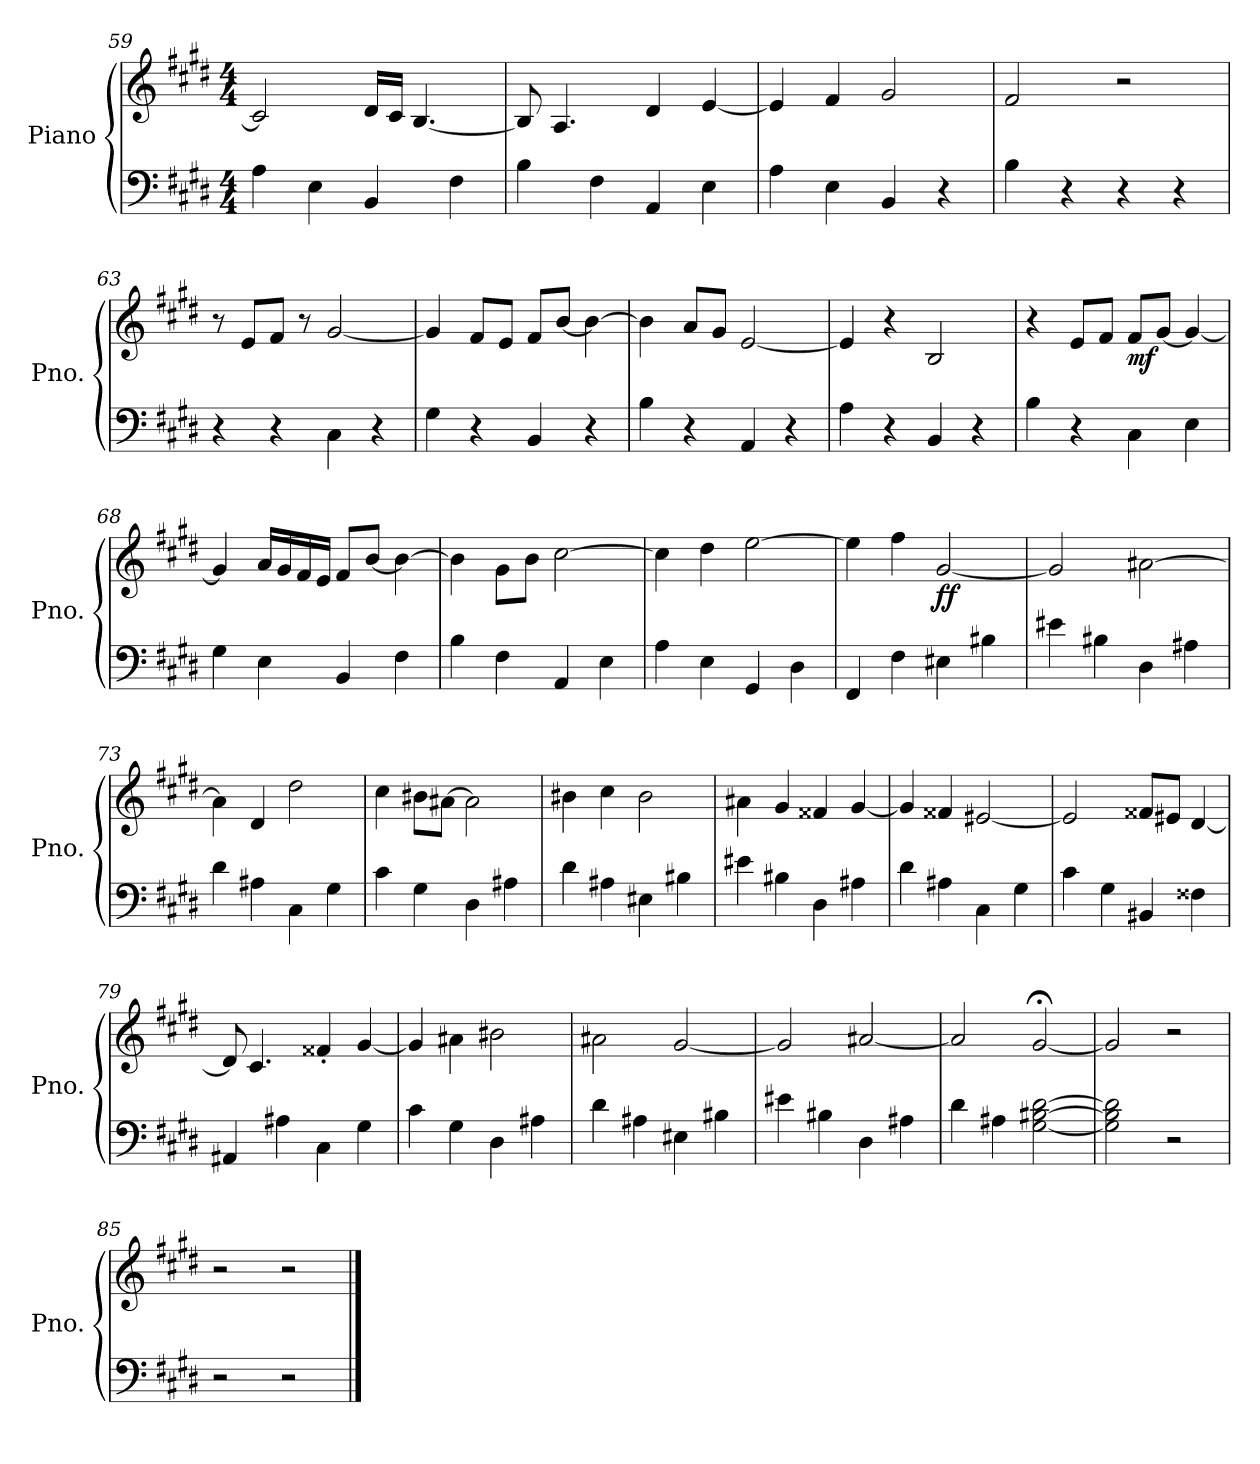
**kern	**kern	**dynam
*part1	*part1	*part1
*staff2	*staff1	*staff1/2
*I"Piano	*	*
*I'Pno.	*	*
*clefF4	*clefG2	*
*k[f#c#g#d#]	*k[f#c#g#d#]	*
*M4/4	*M4/4	*
=59	=59	=59
4A\	2c#/]	.
4E\	.	.
4BB/	16d#/LL	.
.	16c#/JJ	.
.	[4.B/	.
4F#\	.	.
!!LO:LB:g=z
=60	=60	=60
4B\	8B/]	.
.	4.A/	.
4F#\	.	.
4AA/	4d#/	.
4E\	[4e/	.
=61	=61	=61
4A\	4e/]	.
4E\	4f#/	.
4BB/	2g#/	.
4r	.	.
=62	=62	=62
4B\	2f#/	.
4r	.	.
4r	2r	.
4r	.	.
=63	=63	=63
4r	8r	.
.	8e/L	.
4r	8f#/J	.
.	8r	.
4C#\	[2g#/	.
4r	.	.
=64	=64	=64
4G#\	4g#/]	.
4r	8f#/L	.
.	8e/J	.
4BB/	8f#/L	.
.	[8b/J	.
4r	4b\_	.
=65	=65	=65
4B\	4b\]	.
4r	8a/L	.
.	8g#/J	.
4AA/	[2e/	.
4r	.	.
=66	=66	=66
4A\	4e/]	.
4r	4r	.
4BB/	2B/	.
4r	.	.
!!LO:LB:g=z
=67	=67	=67
4B\	4r	.
4r	8e/L	.
.	8f#/J	.
!	!	!LO:DY:b
4C#\	8f#/L	mf
.	[8g#/J	.
4E\	4g#/_	.
=68	=68	=68
4G#\	4g#/]	.
4E\	16a/LL	.
.	16g#/	.
.	16f#/	.
.	16e/JJ	.
4BB/	8f#/L	.
.	[8b/J	.
4F#\	4b\_	.
=69	=69	=69
4B\	4b\]	.
4F#\	8g#\L	.
.	8b\J	.
4AA/	[2cc#\	.
4E\	.	.
=70	=70	=70
4A\	4cc#\]	.
4E\	4dd#\	.
4GG#/	[2ee\	.
4D#\	.	.
=71	=71	=71
4FF#/	4ee\]	.
4F#\	4ff#\	.
!	!	!LO:DY:b
4E#X\	[2g#/	ff
4B#X\	.	.
=72	=72	=72
4e#X\	2g#/]	.
4B#X\	.	.
4D#\	[2a#X\	.
4A#X\	.	.
!!LO:LB:g=z
=73	=73	=73
4d#\	4a#\]	.
4A#X\	4d#/	.
4C#\	2dd#\	.
4G#\	.	.
=74	=74	=74
4c#\	4cc#\	.
4G#\	8b#X\L	.
.	[8a#X\J	.
4D#\	2a#\]	.
4A#X\	.	.
=75	=75	=75
4d#\	4b#X\	.
4A#X\	4cc#\	.
4E#X\	2b#\	.
4B#X\	.	.
=76	=76	=76
4e#X\	4a#X\	.
4B#X\	4g#/	.
4D#\	4f##X/	.
4A#X\	[4g#/	.
=77	=77	=77
4d#\	4g#/]	.
4A#X\	4f##X/	.
4C#\	[2e#X/	.
4G#\	.	.
!!LO:LB:g=z
=78	=78	=78
4c#\	2e#/]	.
4G#\	.	.
4BB#X/	8f##X/L	.
.	8e#X/J	.
4F##X\	[4d#/	.
=79	=79	=79
4AA#X/	8d#/]	.
.	4.c#/	.
4A#X\	.	.
4C#\	4f##X'/	.
4G#\	[4g#/	.
=80	=80	=80
4c#\	4g#/]	.
4G#\	4a#X\	.
4D#\	2b#X\	.
4A#X\	.	.
=81	=81	=81
4d#\	2a#X\	.
4A#X\	.	.
4E#X\	[2g#/	.
4B#X\	.	.
=82	=82	=82
4e#X\	2g#/]	.
4B#X\	.	.
4D#\	[2a#X/	.
4A#X\	.	.
=83	=83	=83
4d#\	2a#/]	.
4A#X\	.	.
[2G#\ [2B#X\ [2d#\	[2g#;</	.
!!LO:LB:g=z
=84	=84	=84
2G#\] 2B#\] 2d#\]	2g#/]	.
2r	2r	.
=85	=85	=85
2r	2r	.
2r	2r	.
==	==	==
*-	*-	*-
